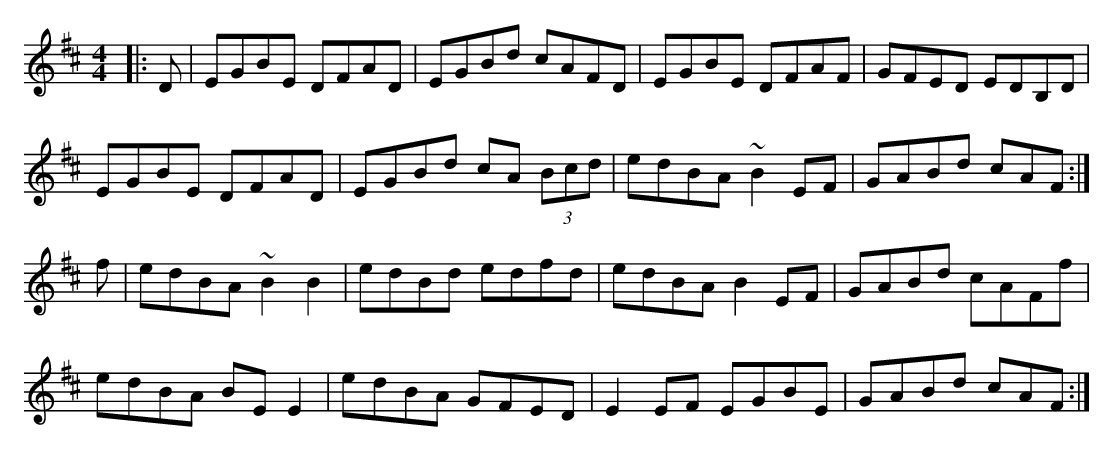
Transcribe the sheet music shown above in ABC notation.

X:1
M:4/4
K:Edor
|:D|EGBE DFAD|EGBd cAFD|EGBE DFAF|GFED EDB,D|
EGBE DFAD|EGBd cA (3Bcd|edBA ~B2EF|GABd cAF:|
f|edBA ~B2B2|edBd edfd|edBA B2EF|GABd cAFf|
edBA BEE2|edBA GFED|E2EF EGBE|GABd cAF:|
